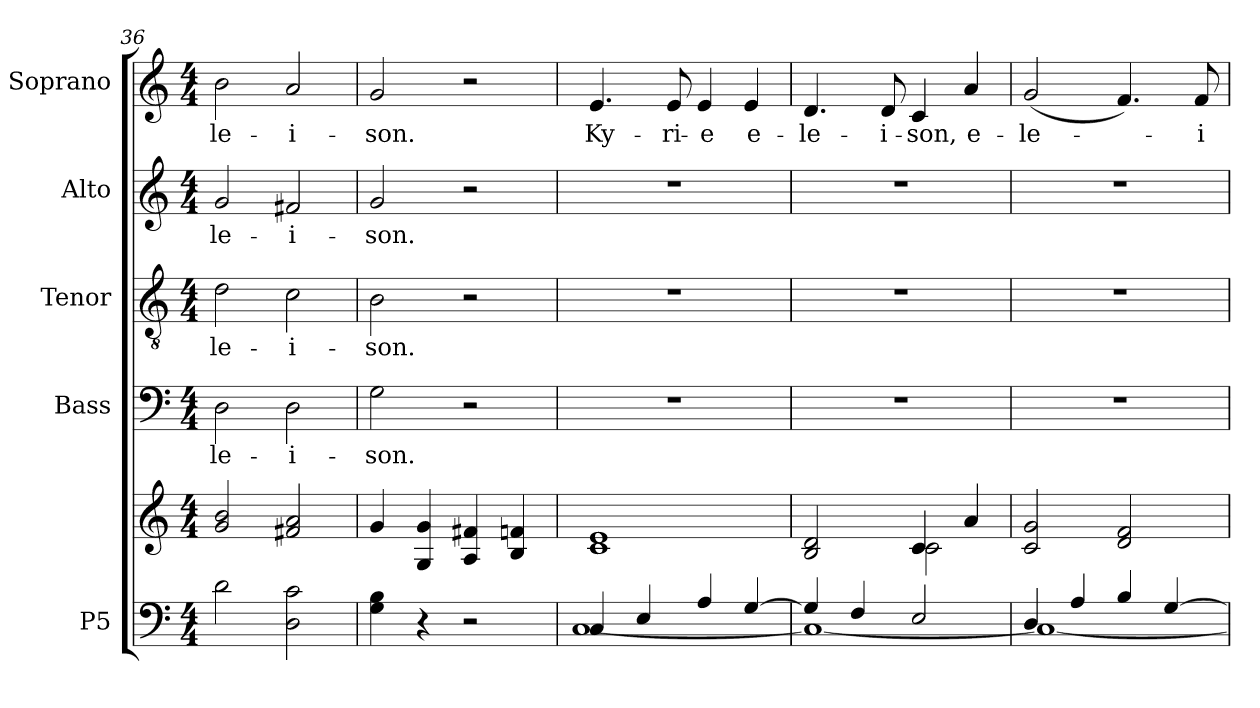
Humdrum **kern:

**kern	**kern	**kern	**text	**kern	**text	**kern	**text	**kern	**text
*part5	*part5	*part4	*part4	*part3	*part3	*part2	*part2	*part1	*part1
*staff6	*staff5	*staff4	*staff4	*staff3	*staff3	*staff2	*staff2	*staff1	*staff1
*I"P5	*	*I"Bass	*	*I"Tenor	*	*I"Alto	*	*I"Soprano	*
*	*	*I'B.	*	*I'T.	*	*I'A.	*	*I'S.	*
*clefF4	*clefG2	*clefF4	*	*clefGv2	*	*clefG2	*	*clefG2	*
*	*	*	*	*ITrd7c12	*	*	*	*	*
*k[]	*k[]	*k[]	*	*k[]	*	*k[]	*	*k[]	*
*C:	*C:	*C:	*	*C:	*	*C:	*	*C:	*
*M4/4	*M4/4	*M4/4	*	*M4/4	*	*M4/4	*	*M4/4	*
=36	=36	=36	=36	=36	=36	=36	=36	=36	=36
!	!	!	!LO:LY:b:color=#000000	!	!	!	!	!	!
!	!	!	!	!	!LO:LY:b:color=#000000	!	!	!	!
!	!	!	!	!	!	!	!LO:LY:b:color=#000000	!	!
!	!	!	!	!	!	!	!	!	!LO:LY:b:color=#000000
2di\	2gi/ 2bi	2Di\	-le-	2Di\	-le-	2gi/	-le-	2bi\	-le-
!	!	!	!LO:LY:b:color=#000000	!	!	!	!	!	!
!	!	!	!	!	!LO:LY:b:color=#000000	!	!	!	!
!	!	!	!	!	!	!	!LO:LY:b:color=#000000	!	!
!	!	!	!	!	!	!	!	!	!LO:LY:b:color=#000000
2Di\ 2ci	2f#Xi/ 2ai	2Di\	-i-	2Ci\	-i-	2f#Xi/	-i-	2ai/	-i-
=37	=37	=37	=37	=37	=37	=37	=37	=37	=37
!	!	!	!LO:LY:b:color=#000000	!	!	!	!	!	!
!	!	!	!	!	!LO:LY:b:color=#000000	!	!	!	!
!	!	!	!	!	!	!	!LO:LY:b:color=#000000	!	!
!	!	!	!	!	!	!	!	!	!LO:LY:b:color=#000000
4Gi\ 4Bi	4gi/	2Gi\	-son.	2BBi\	-son.	2gi/	-son.	2gi/	-son.
4r	4Gi/ 4gi	.	.	.	.	.	.	.	.
2r	4Ai/ 4f#Xi	2r	.	2r	.	2r	.	2r	.
.	4Bi/ 4fni	.	.	.	.	.	.	.	.
=38	=38	=38	=38	=38	=38	=38	=38	=38	=38
*^	*	*	*	*	*	*	*	*	*
!	!	!	!	!	!	!	!	!	!	!LO:LY:b:color=#000000
4Ci/	[1Ci	1ci 1ei	1r	.	1r	.	1r	.	4.ei/	Ky-
4Ei/	.	.	.	.	.	.	.	.	.	.
!	!	!	!	!	!	!	!	!	!	!LO:LY:b:color=#000000
.	.	.	.	.	.	.	.	.	8ei/	-ri-
!	!	!	!	!	!	!	!	!	!	!LO:LY:b:color=#000000
4Ai/	.	.	.	.	.	.	.	.	4ei/	-e
!	!	!	!	!	!	!	!	!	!	!LO:LY:b:color=#000000
[4Gi/	.	.	.	.	.	.	.	.	4ei/	e-
!!LO:LB:g=z
=39	=39	=39	=39	=39	=39	=39	=39	=39	=39	=39
*	*	*^	*	*	*	*	*	*	*	*
!	!	!	!	!	!	!	!	!	!	!	!LO:LY:b:color=#000000
4Gi/]	1Ci_	2Bi/ 2di	2ryy	1r	.	1r	.	1r	.	4.di/	-le-
4Fi/	.	.	.	.	.	.	.	.	.	.	.
!	!	!	!	!	!	!	!	!	!	!	!LO:LY:b:color=#000000
.	.	.	.	.	.	.	.	.	.	8di/	-i-
!	!	!	!	!	!	!	!	!	!	!	!LO:LY:b:color=#000000
2Ei/	.	4ci/	2ci\	.	.	.	.	.	.	4ci/	-son,
!	!	!	!	!	!	!	!	!	!	!	!LO:LY:b:color=#000000
.	.	4ai/	.	.	.	.	.	.	.	4ai/	e-
*	*	*v	*v	*	*	*	*	*	*	*	*
=40	=40	=40	=40	=40	=40	=40	=40	=40	=40	=40
!	!	!	!	!	!	!	!	!	!	!LO:LY:b:color=#000000
4Di/	1Ci_	2ci/ 2gi	1r	.	1r	.	1r	.	(2gi/	-le-
4Ai/	.	.	.	.	.	.	.	.	.	.
4Bi/	.	2di/ 2fi	.	.	.	.	.	.	4.fi/)	.
[4Gi/	.	.	.	.	.	.	.	.	.	.
!	!	!	!	!	!	!	!	!	!	!LO:LY:b:color=#000000
.	.	.	.	.	.	.	.	.	8fi/	-i-
*v	*v	*	*	*	*	*	*	*	*	*
=	=	=	=	=	=	=	=	=	=
*-	*-	*-	*-	*-	*-	*-	*-	*-	*-
